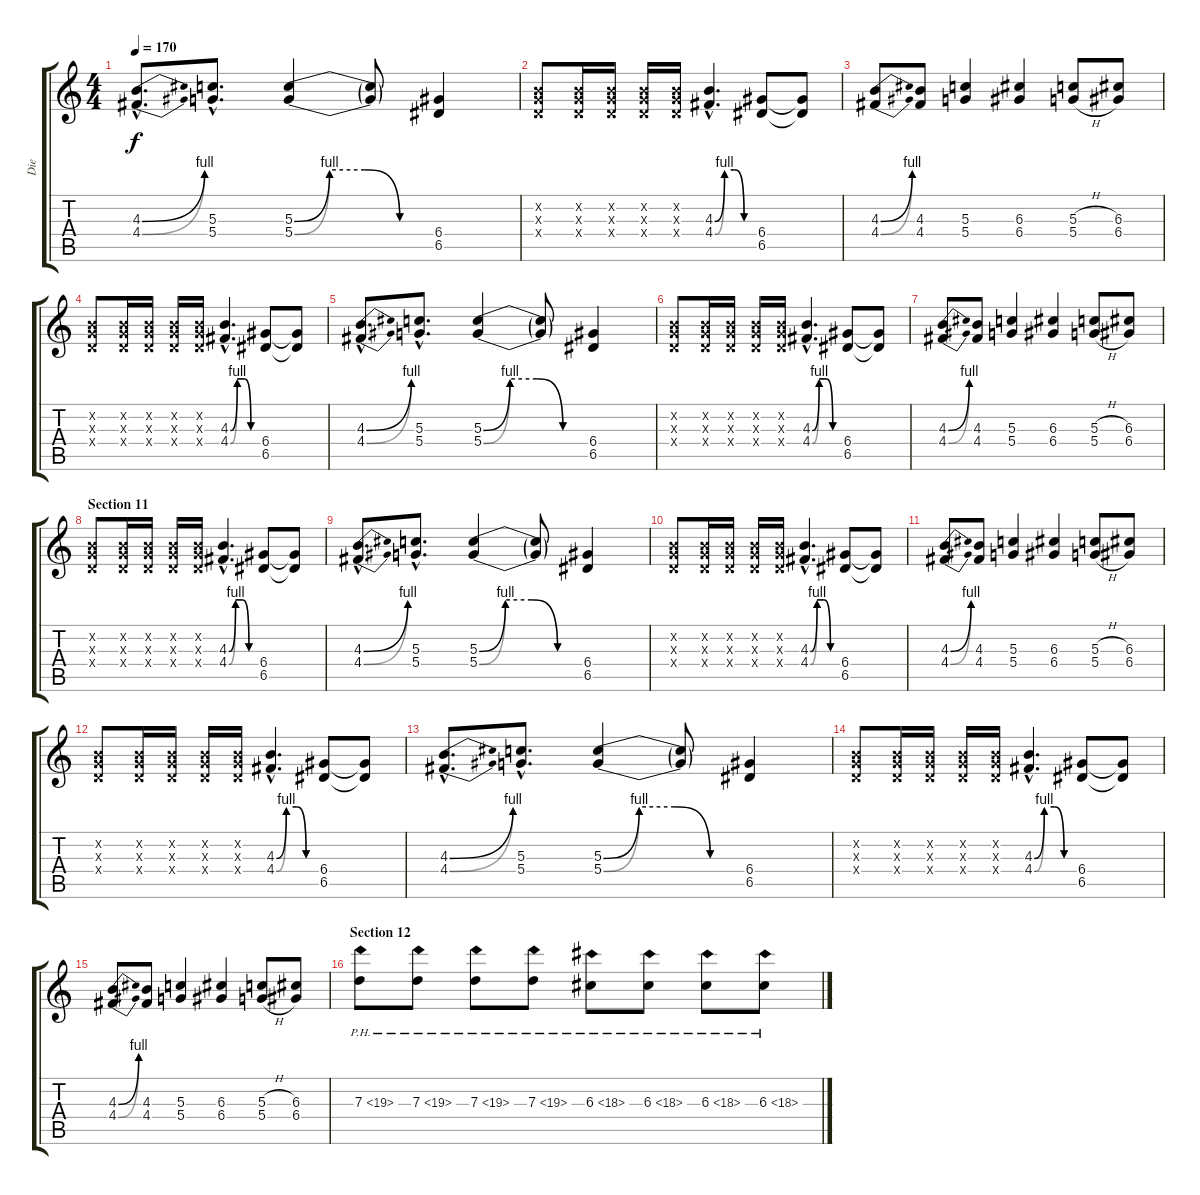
\track ("Die" "Die") {instrument distortionguitar}
\staff {score tabs}
\tuning (E4 B3 G3 D3 A2 E2) {hide}
\ts (4 4)
\tempo 170
\clef g2
\ks c
(4.3{be (bend 0 0 60 4) hac} 4.4{be (bend 0 0 60 4) hac}).8{d dy f} (5.3{hac} 5.4{hac}).8{d} (5.3{be (custom 0 0 15 4 30 4 45 0 60 0)} 5.4{be (custom 0 0 15 4 30 4 45 0 60 0)}).4 (5.3{t} 5.4{t}).8 (6.4 6.5).4 |
(0.2{x} 0.3{x} 0.4{x}).8 (0.2{x} 0.3{x} 0.4{x}).16 (0.2{x} 0.3{x} 0.4{x}).16 (0.2{x} 0.3{x} 0.4{x}).16 (0.2{x} 0.3{x} 0.4{x}).16 (4.3{be (custom 0 0 15 4 30 4 45 0 60 0) hac} 4.4{be (custom 0 0 15 4 30 4 45 0 60 0) hac}).4{d} (6.4 6.5).8 (6.4{t} 6.5{t}).8 |
(4.3{be (bend 0 0 60 4)} 4.4{be (bend 0 0 60 4)}).8 (4.3 4.4).8 (5.3 5.4).4 (6.3 6.4).4 (5.3{h} 5.4{h}).8 (6.3 6.4).8 |
(0.2{x} 0.3{x} 0.4{x}).8 (0.2{x} 0.3{x} 0.4{x}).16 (0.2{x} 0.3{x} 0.4{x}).16 (0.2{x} 0.3{x} 0.4{x}).16 (0.2{x} 0.3{x} 0.4{x}).16 (4.3{be (custom 0 0 15 4 30 4 45 0 60 0) hac} 4.4{be (custom 0 0 15 4 30 4 45 0 60 0) hac}).4{d} (6.4 6.5).8 (6.4{t} 6.5{t}).8 |
(4.3{be (bend 0 0 60 4) hac} 4.4{be (bend 0 0 60 4) hac}).8{d} (5.3{hac} 5.4{hac}).8{d} (5.3{be (custom 0 0 15 4 30 4 45 0 60 0)} 5.4{be (custom 0 0 15 4 30 4 45 0 60 0)}).4 (5.3{t} 5.4{t}).8 (6.4 6.5).4 |
(0.2{x} 0.3{x} 0.4{x}).8 (0.2{x} 0.3{x} 0.4{x}).16 (0.2{x} 0.3{x} 0.4{x}).16 (0.2{x} 0.3{x} 0.4{x}).16 (0.2{x} 0.3{x} 0.4{x}).16 (4.3{be (custom 0 0 15 4 30 4 45 0 60 0) hac} 4.4{be (custom 0 0 15 4 30 4 45 0 60 0) hac}).4{d} (6.4 6.5).8 (6.4{t} 6.5{t}).8 |
(4.3{be (bend 0 0 60 4)} 4.4{be (bend 0 0 60 4)}).8 (4.3 4.4).8 (5.3 5.4).4 (6.3 6.4).4 (5.3{h} 5.4{h}).8 (6.3 6.4).8 |
\section ("" "Section 11")
(0.2{x} 0.3{x} 0.4{x}).8 (0.2{x} 0.3{x} 0.4{x}).16 (0.2{x} 0.3{x} 0.4{x}).16 (0.2{x} 0.3{x} 0.4{x}).16 (0.2{x} 0.3{x} 0.4{x}).16 (4.3{be (custom 0 0 15 4 30 4 45 0 60 0) hac} 4.4{be (custom 0 0 15 4 30 4 45 0 60 0) hac}).4{d} (6.4 6.5).8 (6.4{t} 6.5{t}).8 |
(4.3{be (bend 0 0 60 4) hac} 4.4{be (bend 0 0 60 4) hac}).8{d} (5.3{hac} 5.4{hac}).8{d} (5.3{be (custom 0 0 15 4 30 4 45 0 60 0)} 5.4{be (custom 0 0 15 4 30 4 45 0 60 0)}).4 (5.3{t} 5.4{t}).8 (6.4 6.5).4 |
(0.2{x} 0.3{x} 0.4{x}).8 (0.2{x} 0.3{x} 0.4{x}).16 (0.2{x} 0.3{x} 0.4{x}).16 (0.2{x} 0.3{x} 0.4{x}).16 (0.2{x} 0.3{x} 0.4{x}).16 (4.3{be (custom 0 0 15 4 30 4 45 0 60 0) hac} 4.4{be (custom 0 0 15 4 30 4 45 0 60 0) hac}).4{d} (6.4 6.5).8 (6.4{t} 6.5{t}).8 |
(4.3{be (bend 0 0 60 4)} 4.4{be (bend 0 0 60 4)}).8 (4.3 4.4).8 (5.3 5.4).4 (6.3 6.4).4 (5.3{h} 5.4{h}).8 (6.3 6.4).8 |
(0.2{x} 0.3{x} 0.4{x}).8 (0.2{x} 0.3{x} 0.4{x}).16 (0.2{x} 0.3{x} 0.4{x}).16 (0.2{x} 0.3{x} 0.4{x}).16 (0.2{x} 0.3{x} 0.4{x}).16 (4.3{be (custom 0 0 15 4 30 4 45 0 60 0) hac} 4.4{be (custom 0 0 15 4 30 4 45 0 60 0) hac}).4{d} (6.4 6.5).8 (6.4{t} 6.5{t}).8 |
(4.3{be (bend 0 0 60 4) hac} 4.4{be (bend 0 0 60 4) hac}).8{d} (5.3{hac} 5.4{hac}).8{d} (5.3{be (custom 0 0 15 4 30 4 45 0 60 0)} 5.4{be (custom 0 0 15 4 30 4 45 0 60 0)}).4 (5.3{t} 5.4{t}).8 (6.4 6.5).4 |
(0.2{x} 0.3{x} 0.4{x}).8 (0.2{x} 0.3{x} 0.4{x}).16 (0.2{x} 0.3{x} 0.4{x}).16 (0.2{x} 0.3{x} 0.4{x}).16 (0.2{x} 0.3{x} 0.4{x}).16 (4.3{be (custom 0 0 15 4 30 4 45 0 60 0) hac} 4.4{be (custom 0 0 15 4 30 4 45 0 60 0) hac}).4{d} (6.4 6.5).8 (6.4{t} 6.5{t}).8 |
(4.3{be (bend 0 0 60 4)} 4.4{be (bend 0 0 60 4)}).8 (4.3 4.4).8 (5.3 5.4).4 (6.3 6.4).4 (5.3{h} 5.4{h}).8 (6.3 6.4).8 |
\section ("" "Section 12")
7.3{ph 12}.8 7.3{ph 12}.8 7.3{ph 12}.8 7.3{ph 12}.8 6.3{ph 12}.8 6.3{ph 12}.8 6.3{ph 12}.8 6.3{ph 12}.8
